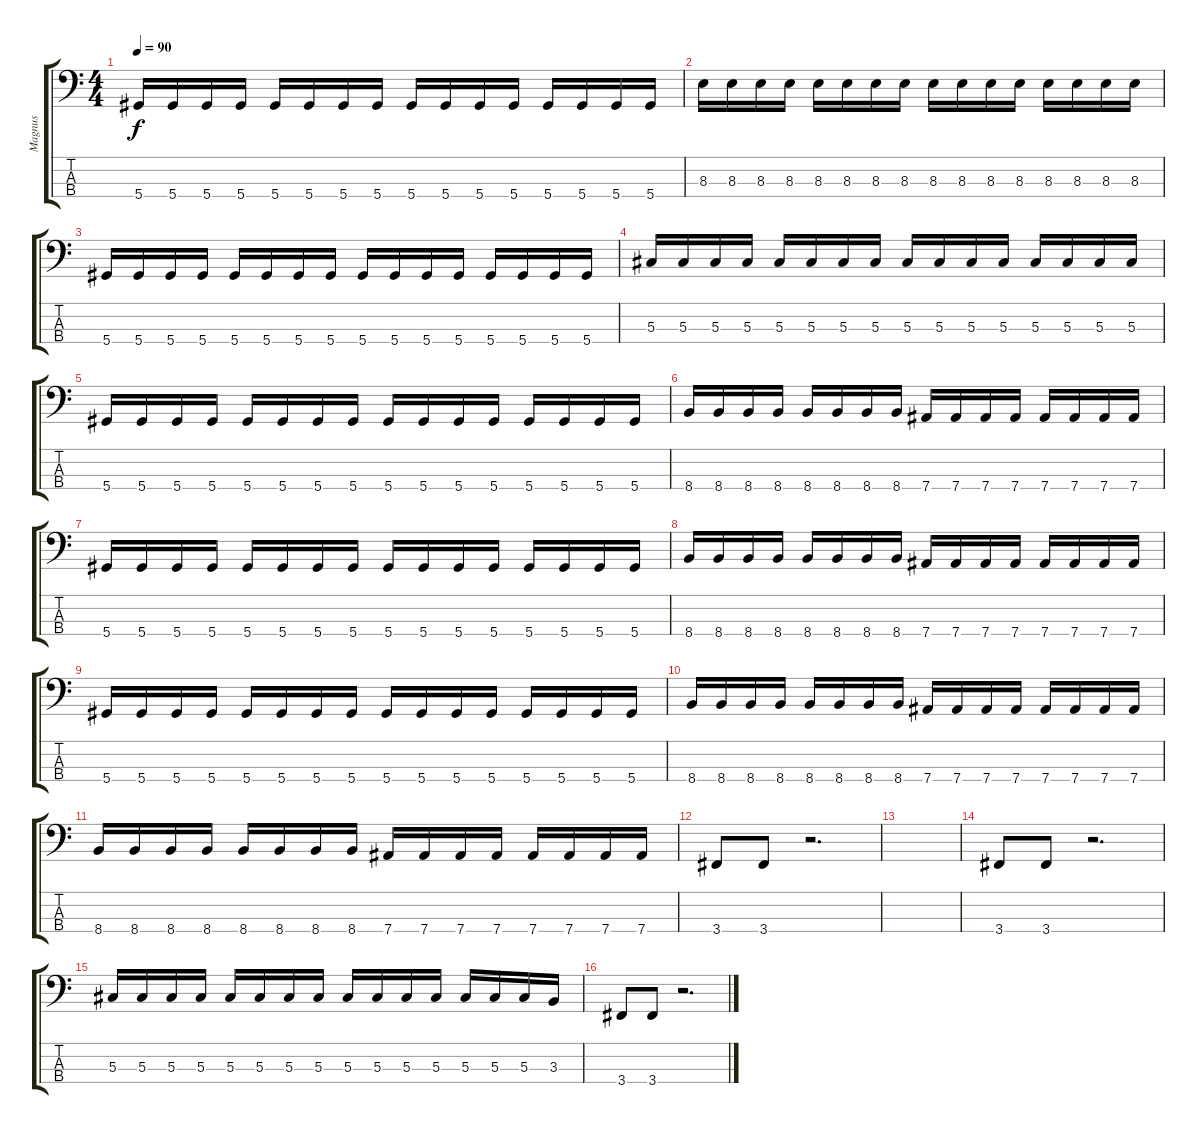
\track ("Magnus" "Magnus") {instrument electricbassfinger}
\staff {score tabs}
\tuning (Gb2 Db2 Ab1 Eb1) {hide}
\ts (4 4)
\tempo 90
\clef f4
\ks c
5.4.16{dy f} 5.4.16 5.4.16 5.4.16 5.4.16 5.4.16 5.4.16 5.4.16 5.4.16 5.4.16 5.4.16 5.4.16 5.4.16 5.4.16 5.4.16 5.4.16 |
8.3.16 8.3.16 8.3.16 8.3.16 8.3.16 8.3.16 8.3.16 8.3.16 8.3.16 8.3.16 8.3.16 8.3.16 8.3.16 8.3.16 8.3.16 8.3.16 |
5.4.16 5.4.16 5.4.16 5.4.16 5.4.16 5.4.16 5.4.16 5.4.16 5.4.16 5.4.16 5.4.16 5.4.16 5.4.16 5.4.16 5.4.16 5.4.16 |
5.3.16 5.3.16 5.3.16 5.3.16 5.3.16 5.3.16 5.3.16 5.3.16 5.3.16 5.3.16 5.3.16 5.3.16 5.3.16 5.3.16 5.3.16 5.3.16 |
5.4.16 5.4.16 5.4.16 5.4.16 5.4.16 5.4.16 5.4.16 5.4.16 5.4.16 5.4.16 5.4.16 5.4.16 5.4.16 5.4.16 5.4.16 5.4.16 |
8.4.16 8.4.16 8.4.16 8.4.16 8.4.16 8.4.16 8.4.16 8.4.16 7.4.16 7.4.16 7.4.16 7.4.16 7.4.16 7.4.16 7.4.16 7.4.16 |
5.4.16 5.4.16 5.4.16 5.4.16 5.4.16 5.4.16 5.4.16 5.4.16 5.4.16 5.4.16 5.4.16 5.4.16 5.4.16 5.4.16 5.4.16 5.4.16 |
8.4.16 8.4.16 8.4.16 8.4.16 8.4.16 8.4.16 8.4.16 8.4.16 7.4.16 7.4.16 7.4.16 7.4.16 7.4.16 7.4.16 7.4.16 7.4.16 |
5.4.16 5.4.16 5.4.16 5.4.16 5.4.16 5.4.16 5.4.16 5.4.16 5.4.16 5.4.16 5.4.16 5.4.16 5.4.16 5.4.16 5.4.16 5.4.16 |
8.4.16 8.4.16 8.4.16 8.4.16 8.4.16 8.4.16 8.4.16 8.4.16 7.4.16 7.4.16 7.4.16 7.4.16 7.4.16 7.4.16 7.4.16 7.4.16 |
8.4.16 8.4.16 8.4.16 8.4.16 8.4.16 8.4.16 8.4.16 8.4.16 7.4.16 7.4.16 7.4.16 7.4.16 7.4.16 7.4.16 7.4.16 7.4.16 |
3.4.8 3.4.8 r.2{d} |
|
3.4.8 3.4.8 r.2{d} |
5.3.16 5.3.16 5.3.16 5.3.16 5.3.16 5.3.16 5.3.16 5.3.16 5.3.16 5.3.16 5.3.16 5.3.16 5.3.16 5.3.16 5.3.16 3.3.16 |
3.4.8 3.4.8 r.2{d}
